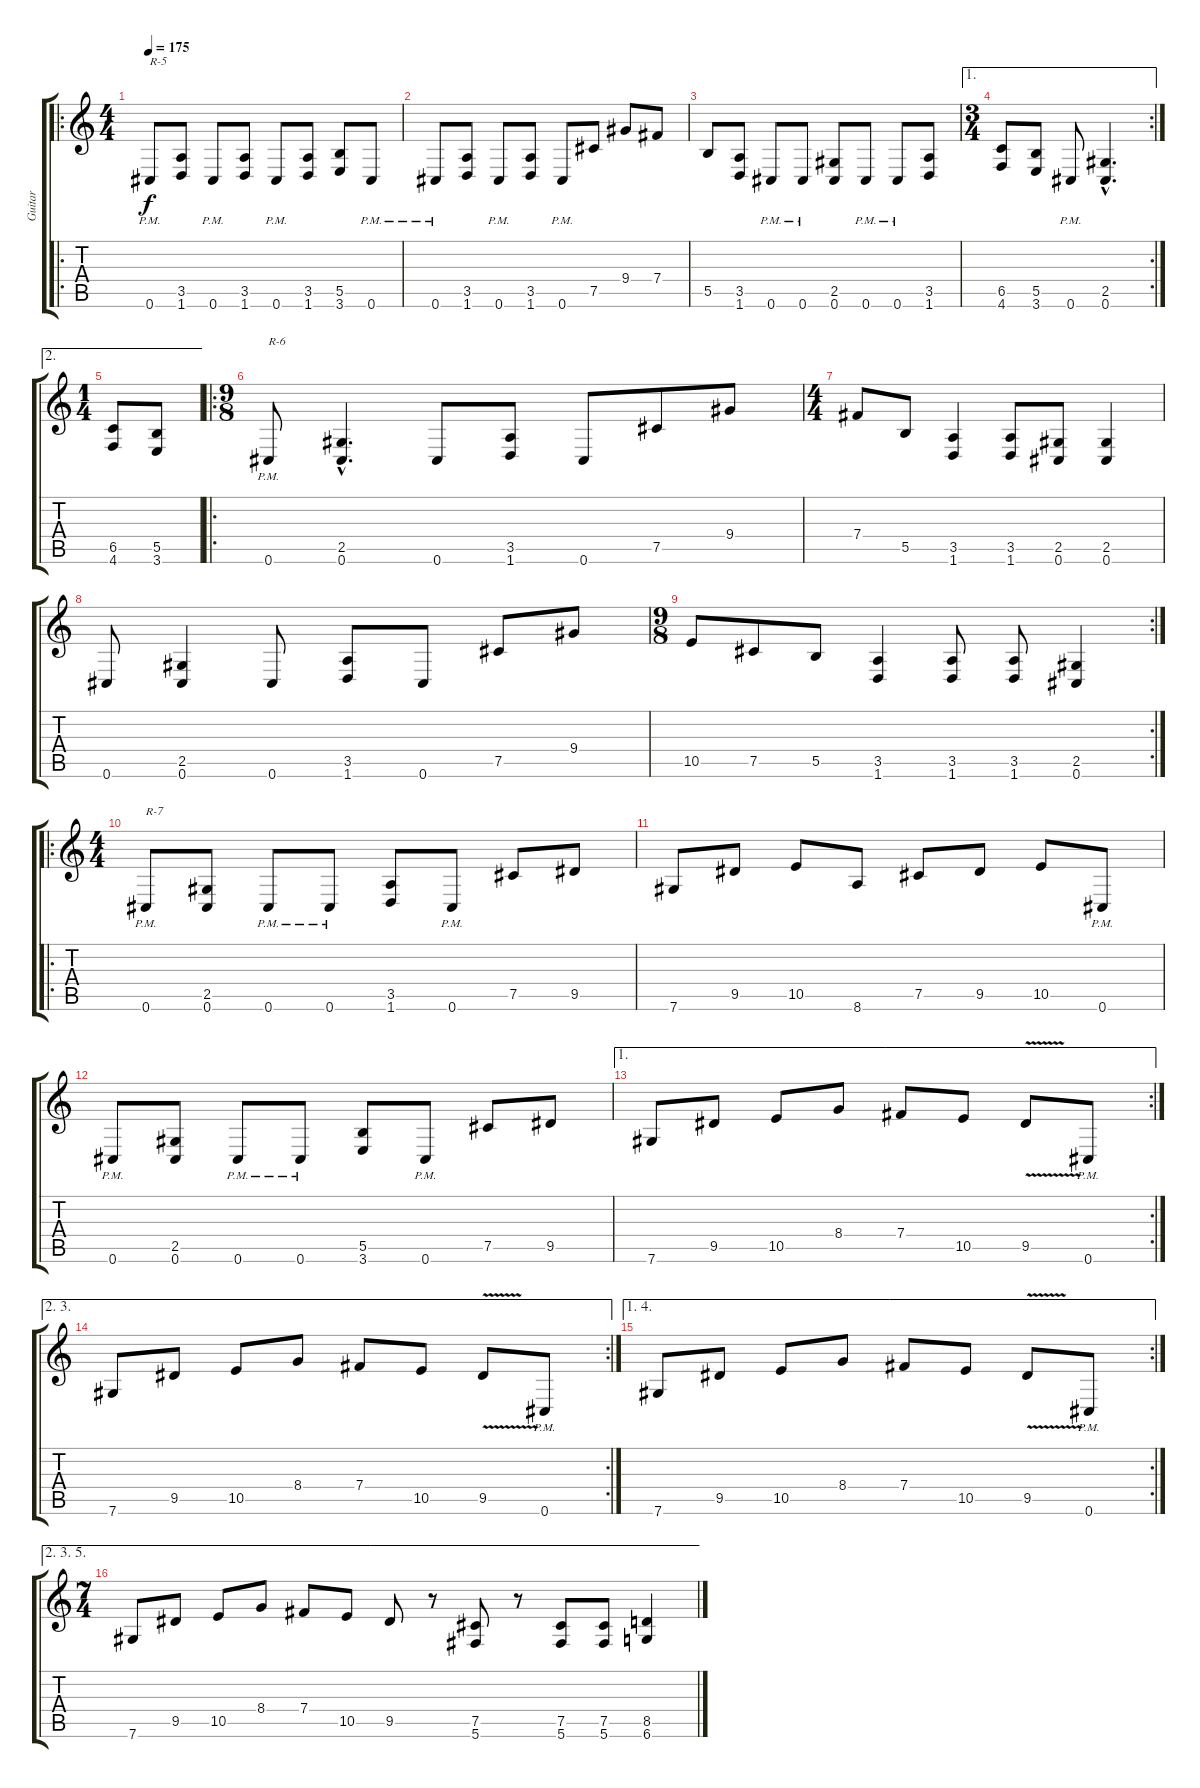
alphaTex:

\track ("Guitar" "Guitar") {instrument overdrivenguitar}
\staff {score tabs}
\tuning (C4 Ab3 E3 B2 Gb2 Db2) {hide}
\ro
\ts (4 4)
\tempo 175
\clef g2
\ks c
0.6{pm}.8{txt "R-5" dy f} (3.5 1.6).8 0.6{pm}.8 (3.5 1.6).8 0.6{pm}.8 (3.5 1.6).8 (5.5 3.6).8 0.6{pm}.8 |
0.6{pm}.8 (3.5 1.6).8 0.6{pm}.8 (3.5 1.6).8 0.6{pm}.8 7.5.8 9.4.8 7.4.8 |
5.5.8 (3.5 1.6).8 0.6{pm}.8 0.6{pm}.8 (2.5 0.6).8 0.6{pm}.8 0.6{pm}.8 (3.5 1.6).8 |
\ae 1
\rc 2
\ts (3 4)
(6.5 4.6).8 (5.5 3.6).8 0.6{pm}.8 (2.5{hac} 0.6{hac}).4{d} |
\ae 2
\ts (1 4)
(6.5 4.6).8 (5.5 3.6).8 |
\ro
\ts (9 8)
0.6{pm}.8{txt "R-6"} (2.5{hac} 0.6{hac}).4{d} 0.6.8 (3.5 1.6).8 0.6.8 7.5.8 9.4.8 |
\ts (4 4)
7.4.8 5.5.8 (3.5 1.6).4 (3.5 1.6).8 (2.5 0.6).8 (2.5 0.6).4 |
0.6.8 (2.5 0.6).4 0.6.8 (3.5 1.6).8 0.6.8 7.5.8 9.4.8 |
\rc 2
\ts (9 8)
10.5.8 7.5.8 5.5.8 (3.5 1.6).4 (3.5 1.6).8 (3.5 1.6).8 (2.5 0.6).4 |
\ro
\ts (4 4)
0.6{pm}.8{txt "R-7"} (2.5 0.6).8 0.6{pm}.8 0.6{pm}.8 (3.5 1.6).8 0.6{pm}.8 7.5.8 9.5.8 |
7.6.8 9.5.8 10.5.8 8.6.8 7.5.8 9.5.8 10.5.8 0.6{pm}.8 |
0.6{pm}.8 (2.5 0.6).8 0.6{pm}.8 0.6{pm}.8 (5.5 3.6).8 0.6{pm}.8 7.5.8 9.5.8 |
\ae 1
\rc 2
7.6.8 9.5.8 10.5.8 8.4.8 7.4.8 10.5.8 9.5{v}.8 0.6{pm}.8 |
\ae (2 3)
\rc 2
7.6.8 9.5.8 10.5.8 8.4.8 7.4.8 10.5.8 9.5{v}.8 0.6{pm}.8 |
\ae (1 4)
\rc 2
7.6.8 9.5.8 10.5.8 8.4.8 7.4.8 10.5.8 9.5{v}.8 0.6{pm}.8 |
\ae (2 3 5)
\ts (7 4)
7.6.8 9.5.8 10.5.8 8.4.8 7.4.8 10.5.8 9.5.8 r.8 (7.5 5.6).8 r.8 (7.5 5.6).8 (7.5 5.6).8 (8.5 6.6).4
